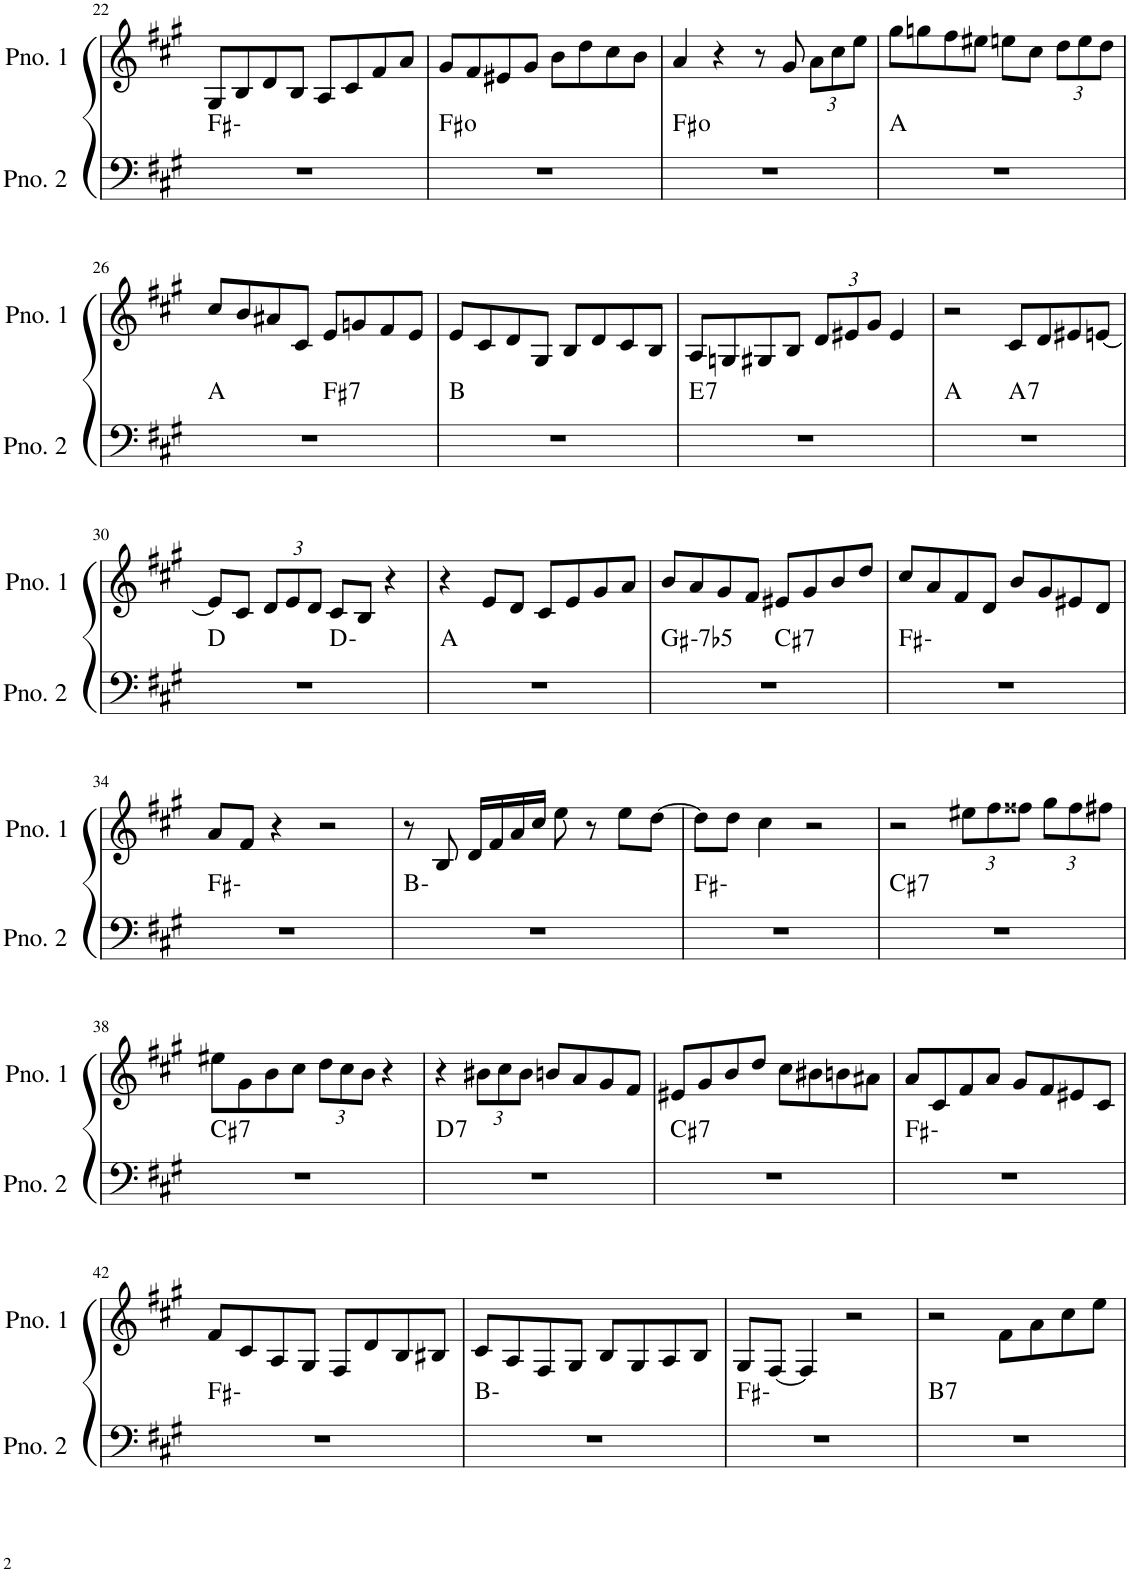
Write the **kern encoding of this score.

**kern	**harte	**kern
*part2	*part2	*part1
*staff2	*	*staff1
*I"ピアノ 2	*	*I"ピアノ 1
!!LO:PB:g=z
*clefF4	*	*clefG2
*k[f#c#g#]	*	*k[f#c#g#]
*M4/4	*	*M4/4
=22	=22	=22
1r	F#:min	8G#/L
.	.	8B/
.	.	8d/
.	.	8B/J
.	.	8A/L
.	.	8c#/
.	.	8f#/
.	.	8a/J
=23	=23	=23
1r	F#:dim	8g#/L
.	.	8f#/
.	.	8e#X/
.	.	8g#/J
.	.	8b\L
.	.	8dd\
.	.	8cc#\
.	.	8b\J
=24	=24	=24
1r	F#:dim	4a/
.	.	4r
.	.	8r
.	.	8g#/
*	*	*Xbrackettup
.	.	12a\L
.	.	12cc#\
.	.	12ee\J
=25	=25	=25
1r	A:maj	8gg#\L
.	.	8ggn\
.	.	8ff#\
.	.	8ee#X\J
.	.	8een\L
.	.	8cc#\J
.	.	12dd\L
.	.	12ee\
.	.	12dd\J
!!LO:LB:g=z
=26	=26	=26
*^	*	*
1r	2ryy	A:maj	8cc#/L
.	.	.	8b/
.	.	.	8a#X/
.	.	.	8c#/J
!	!	!LO:H:kt=7	!
.	2ryy	F#:7	8e/L
.	.	.	8gn/
.	.	.	8f#/
.	.	.	8e/J
*v	*v	*	*
=27	=27	=27
1r	B:maj	8e/L
.	.	8c#/
.	.	8d/
.	.	8G#/J
.	.	8B/L
.	.	8d/
.	.	8c#/
.	.	8B/J
=28	=28	=28
!	!LO:H:kt=7	!
1r	E:7	8A/L
.	.	8Gn/
.	.	8G#X/
.	.	8B/J
.	.	12d/L
.	.	12e#X/
.	.	12g#/J
.	.	4e#/
=29	=29	=29
*^	*	*
1r	2ryy	A:maj	2r
!	!	!LO:H:kt=7	!
.	2ryy	A:7	8c#/L
.	.	.	8d/
.	.	.	8e#X/
.	.	.	[8en/J
!!LO:LB:g=z
=30	=30	=30	=30
1r	2ryy	D:maj	8e/L]
.	.	.	8c#/J
.	.	.	12d/L
.	.	.	12e/
.	.	.	12d/J
.	2ryy	D:min	8c#/L
.	.	.	8B/J
.	.	.	4r
*v	*v	*	*
=31	=31	=31
1r	A:maj	4r
.	.	8e/L
.	.	8d/J
.	.	8c#/L
.	.	8e/
.	.	8g#/
.	.	8a/J
=32	=32	=32
!	!LO:H:kt=-7b5	!
*^	*	*
1r	2ryy	G#:hdim7	8b/L
.	.	.	8a/
.	.	.	8g#/
.	.	.	8f#/J
!	!	!LO:H:kt=7	!
.	2ryy	C#:7	8e#X/L
.	.	.	8g#/
.	.	.	8b/
.	.	.	8dd/J
*v	*v	*	*
=33	=33	=33
1r	F#:min	8cc#/L
.	.	8a/
.	.	8f#/
.	.	8d/J
.	.	8b/L
.	.	8g#/
.	.	8e#X/
.	.	8d/J
!!LO:LB:g=z
=34	=34	=34
1r	F#:min	8a/L
.	.	8f#/J
.	.	4r
.	.	2r
=35	=35	=35
1r	B:min	8r
.	.	8B/
.	.	16d/LL
.	.	16f#/
.	.	16a/
.	.	16cc#/JJ
.	.	8ee\
.	.	8r
.	.	8ee\L
.	.	[8dd\J
=36	=36	=36
1r	F#:min	8dd\L]
.	.	8dd\J
.	.	4cc#\
.	.	2r
=37	=37	=37
!	!LO:H:kt=7	!
1r	C#:7	2r
.	.	12ee#X\L
.	.	12ff#\
.	.	12ff##X\J
.	.	12gg#\L
.	.	12ff##\
.	.	12ff#X\J
!!LO:LB:g=z
=38	=38	=38
!	!LO:H:kt=7	!
1r	C#:7	8ee#X\L
.	.	8g#\
.	.	8b\
.	.	8cc#\J
.	.	12dd\L
.	.	12cc#\
.	.	12b\J
.	.	4r
=39	=39	=39
!	!LO:H:kt=7	!
1r	D:7	4r
.	.	12b#X\L
.	.	12cc#\
.	.	12b#\J
.	.	8bn/L
.	.	8a/
.	.	8g#/
.	.	8f#/J
=40	=40	=40
!	!LO:H:kt=7	!
1r	C#:7	8e#X/L
.	.	8g#/
.	.	8b/
.	.	8dd/J
.	.	8cc#\L
.	.	8b#X\
.	.	8bn\
.	.	8a#X\J
=41	=41	=41
1r	F#:min	8a/L
.	.	8c#/
.	.	8f#/
.	.	8a/J
.	.	8g#/L
.	.	8f#/
.	.	8e#X/
.	.	8c#/J
!!LO:LB:g=z
=42	=42	=42
1r	F#:min	8f#/L
.	.	8c#/
.	.	8A/
.	.	8G#/J
.	.	8F#/L
.	.	8d/
.	.	8B/
.	.	8B#X/J
=43	=43	=43
1r	B:min	8c#/L
.	.	8A/
.	.	8F#/
.	.	8G#/J
.	.	8B/L
.	.	8G#/
.	.	8A/
.	.	8B/J
=44	=44	=44
1r	F#:min	8G#/L
.	.	[8F#/J
.	.	4F#/]
.	.	2r
=45	=45	=45
!	!LO:H:kt=7	!
1r	B:7	2r
.	.	8f#\L
.	.	8a\
.	.	8cc#\
.	.	8ee\J
=	=	=
*-	*-	*-
